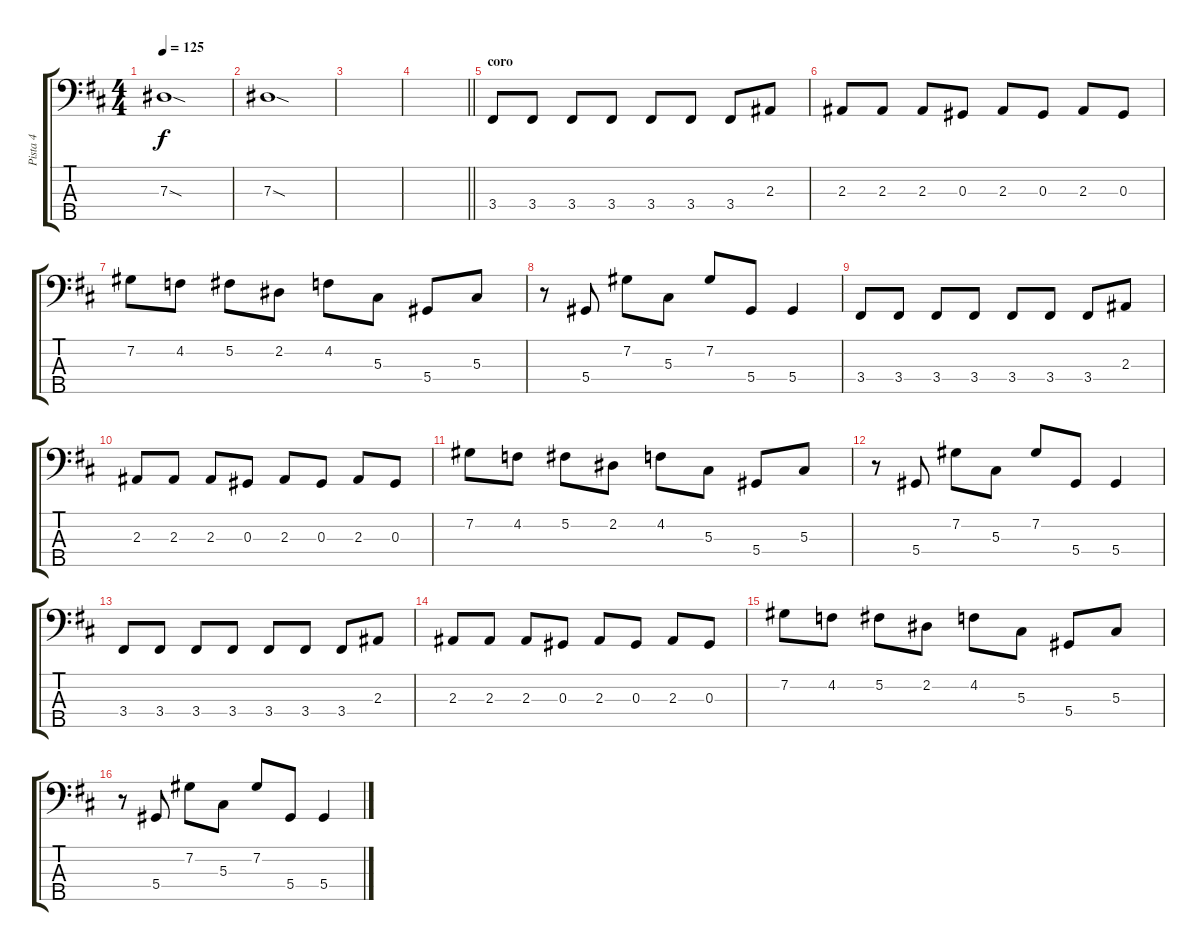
\track ("Pista 4" "Pista 4") {instrument electricbasspick}
\staff {score tabs}
\tuning (Gb2 Db2 Ab1 Eb1 Bb0) {hide}
\ts (4 4)
\tempo 125
\clef f4
\ks d
7.3{sod}.1{dy f} |
7.3{sod}.1 |
|
\barLineRight lightlight
|
\section ("" "coro")
3.4.8 3.4.8 3.4.8 3.4.8 3.4.8 3.4.8 3.4.8 2.3.8 |
2.3.8 2.3.8 2.3.8 0.3.8 2.3.8 0.3.8 2.3.8 0.3.8 |
7.2.8 4.2.8 5.2.8 2.2.8 4.2.8 5.3.8 5.4.8 5.3.8 |
r.8 5.4.8 7.2.8 5.3.8 7.2.8 5.4.8 5.4.4 |
3.4.8 3.4.8 3.4.8 3.4.8 3.4.8 3.4.8 3.4.8 2.3.8 |
2.3.8 2.3.8 2.3.8 0.3.8 2.3.8 0.3.8 2.3.8 0.3.8 |
7.2.8 4.2.8 5.2.8 2.2.8 4.2.8 5.3.8 5.4.8 5.3.8 |
r.8 5.4.8 7.2.8 5.3.8 7.2.8 5.4.8 5.4.4 |
3.4.8 3.4.8 3.4.8 3.4.8 3.4.8 3.4.8 3.4.8 2.3.8 |
2.3.8 2.3.8 2.3.8 0.3.8 2.3.8 0.3.8 2.3.8 0.3.8 |
7.2.8 4.2.8 5.2.8 2.2.8 4.2.8 5.3.8 5.4.8 5.3.8 |
r.8 5.4.8 7.2.8 5.3.8 7.2.8 5.4.8 5.4.4
